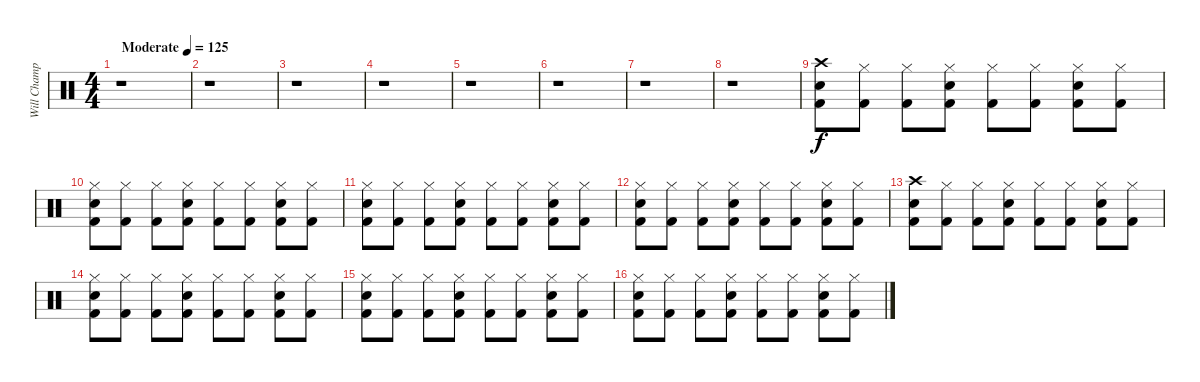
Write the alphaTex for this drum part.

\track ("Will Champion" "Will Champ") {instrument percussion}
\staff {score}
\articulation defaults
\ts (4 4)
\tempo (125 "Moderate")
\clef neutral
\ks c
r.1{dy f} |
r.1 |
r.1 |
r.1 |
r.1 |
r.1 |
r.1 |
r.1 |
("Crash high (hit)" "Snare (hit) 2" "Kick (hit) 2").8 ("Hi-Hat (closed)" "Kick (hit) 2").8 ("Hi-Hat (closed)" "Kick (hit) 2").8 ("Hi-Hat (closed)" "Snare (hit) 2" "Kick (hit) 2").8 ("Hi-Hat (closed)" "Kick (hit) 2").8 ("Hi-Hat (closed)" "Kick (hit) 2").8 ("Hi-Hat (closed)" "Snare (hit) 2" "Kick (hit) 2").8 ("Hi-Hat (closed)" "Kick (hit) 2").8 |
("Hi-Hat (closed)" "Snare (hit) 2" "Kick (hit) 2").8 ("Hi-Hat (closed)" "Kick (hit) 2").8 ("Hi-Hat (closed)" "Kick (hit) 2").8 ("Hi-Hat (closed)" "Snare (hit) 2" "Kick (hit) 2").8 ("Hi-Hat (closed)" "Kick (hit) 2").8 ("Hi-Hat (closed)" "Kick (hit) 2").8 ("Hi-Hat (closed)" "Snare (hit) 2" "Kick (hit) 2").8 ("Hi-Hat (closed)" "Kick (hit) 2").8 |
("Hi-Hat (closed)" "Snare (hit) 2" "Kick (hit) 2").8 ("Hi-Hat (closed)" "Kick (hit) 2").8 ("Hi-Hat (closed)" "Kick (hit) 2").8 ("Hi-Hat (closed)" "Snare (hit) 2" "Kick (hit) 2").8 ("Hi-Hat (closed)" "Kick (hit) 2").8 ("Hi-Hat (closed)" "Kick (hit) 2").8 ("Hi-Hat (closed)" "Snare (hit) 2" "Kick (hit) 2").8 ("Hi-Hat (closed)" "Kick (hit) 2").8 |
("Hi-Hat (closed)" "Snare (hit) 2" "Kick (hit) 2").8 ("Hi-Hat (closed)" "Kick (hit) 2").8 ("Hi-Hat (closed)" "Kick (hit) 2").8 ("Hi-Hat (closed)" "Snare (hit) 2" "Kick (hit) 2").8 ("Hi-Hat (closed)" "Kick (hit) 2").8 ("Hi-Hat (closed)" "Kick (hit) 2").8 ("Hi-Hat (closed)" "Snare (hit) 2" "Kick (hit) 2").8 ("Hi-Hat (closed)" "Kick (hit) 2").8 |
("Crash high (hit)" "Snare (hit) 2" "Kick (hit) 2").8 ("Hi-Hat (closed)" "Kick (hit) 2").8 ("Hi-Hat (closed)" "Kick (hit) 2").8 ("Hi-Hat (closed)" "Snare (hit) 2" "Kick (hit) 2").8 ("Hi-Hat (closed)" "Kick (hit) 2").8 ("Hi-Hat (closed)" "Kick (hit) 2").8 ("Hi-Hat (closed)" "Snare (hit) 2" "Kick (hit) 2").8 ("Hi-Hat (closed)" "Kick (hit) 2").8 |
("Hi-Hat (closed)" "Snare (hit) 2" "Kick (hit) 2").8 ("Hi-Hat (closed)" "Kick (hit) 2").8 ("Hi-Hat (closed)" "Kick (hit) 2").8 ("Hi-Hat (closed)" "Snare (hit) 2" "Kick (hit) 2").8 ("Hi-Hat (closed)" "Kick (hit) 2").8 ("Hi-Hat (closed)" "Kick (hit) 2").8 ("Hi-Hat (closed)" "Snare (hit) 2" "Kick (hit) 2").8 ("Hi-Hat (closed)" "Kick (hit) 2").8 |
("Hi-Hat (closed)" "Snare (hit) 2" "Kick (hit) 2").8 ("Hi-Hat (closed)" "Kick (hit) 2").8 ("Hi-Hat (closed)" "Kick (hit) 2").8 ("Hi-Hat (closed)" "Snare (hit) 2" "Kick (hit) 2").8 ("Hi-Hat (closed)" "Kick (hit) 2").8 ("Hi-Hat (closed)" "Kick (hit) 2").8 ("Hi-Hat (closed)" "Snare (hit) 2" "Kick (hit) 2").8 ("Hi-Hat (closed)" "Kick (hit) 2").8 |
("Hi-Hat (closed)" "Snare (hit) 2" "Kick (hit) 2").8 ("Hi-Hat (closed)" "Kick (hit) 2").8 ("Hi-Hat (closed)" "Kick (hit) 2").8 ("Hi-Hat (closed)" "Snare (hit) 2" "Kick (hit) 2").8 ("Hi-Hat (closed)" "Kick (hit) 2").8 ("Hi-Hat (closed)" "Kick (hit) 2").8 ("Hi-Hat (closed)" "Snare (hit) 2" "Kick (hit) 2").8 ("Hi-Hat (closed)" "Kick (hit) 2").8
